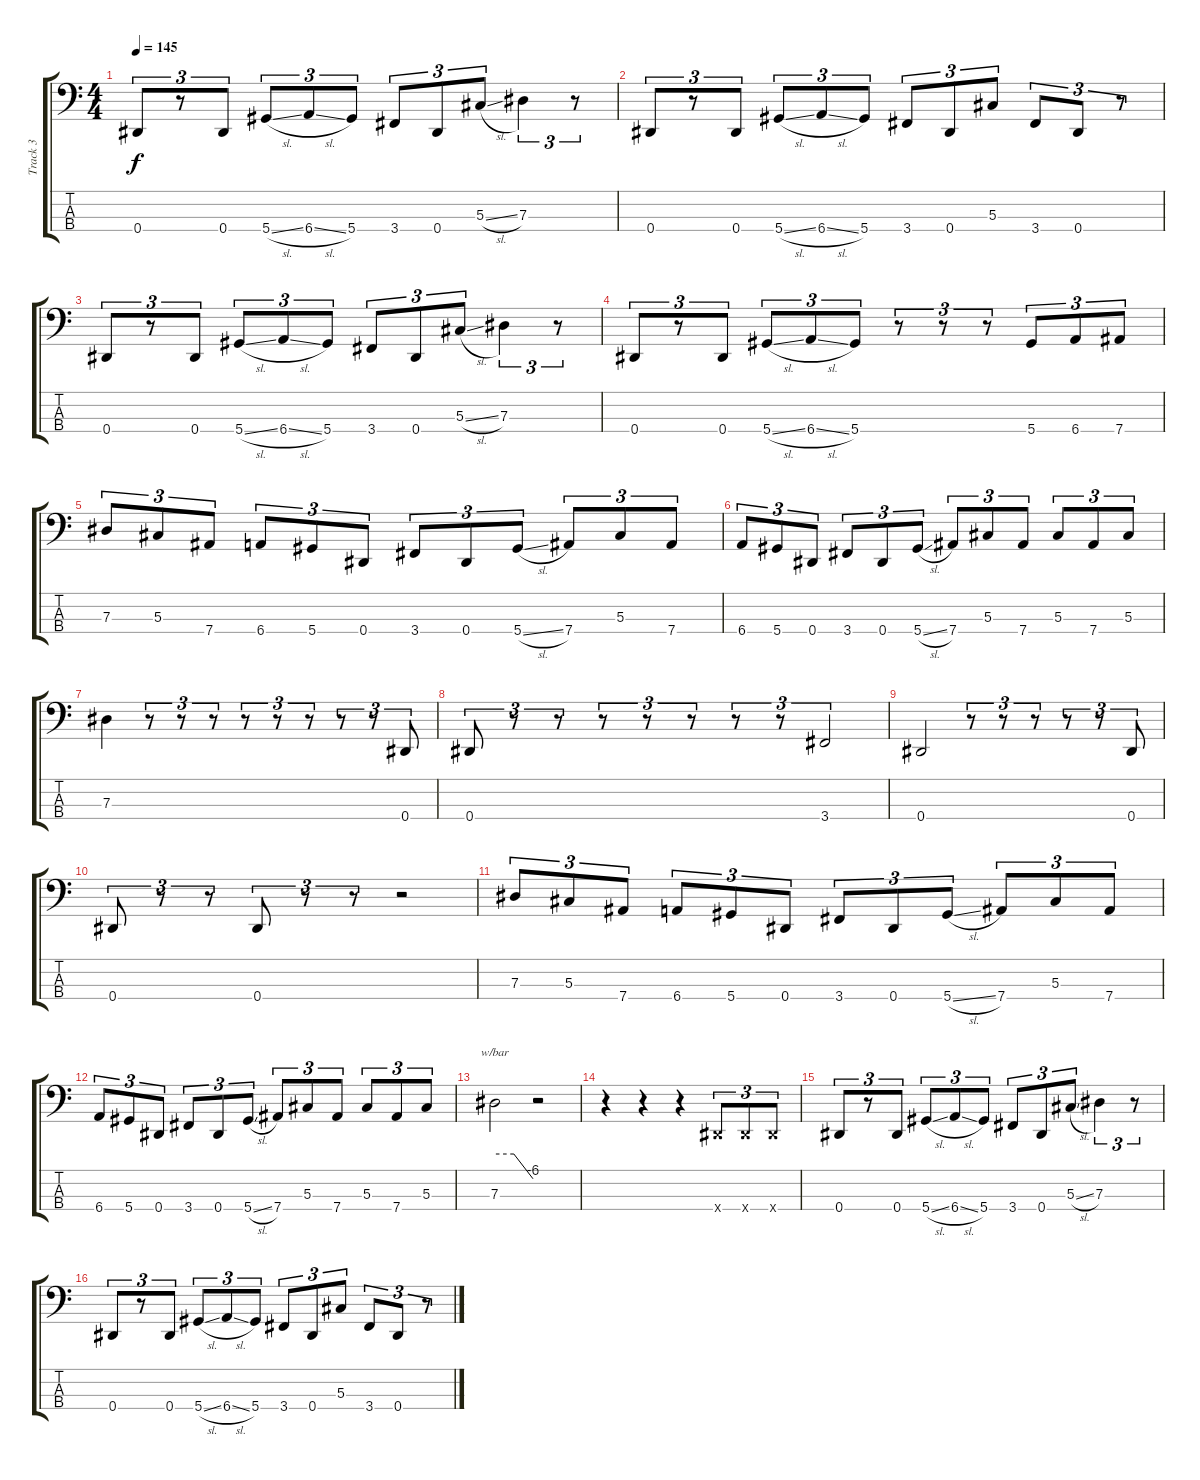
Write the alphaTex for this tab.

\track ("Track 3" "Track 3") {instrument electricbassfinger}
\staff {score tabs}
\tuning (Gb2 Db2 Ab1 Eb1) {hide}
\ts (4 4)
\tempo 145
\clef f4
\ks c
0.4.8{tu (3 2) dy f} r.8{tu (3 2)} 0.4.8{tu (3 2)} 5.4{sl}.8{tu (3 2)} 6.4{sl}.8{tu (3 2)} 5.4.8{tu (3 2)} 3.4.8{tu (3 2)} 0.4.8{tu (3 2)} 5.3{sl}.8{tu (3 2)} 7.3.4{tu (3 2)} r.8{tu (3 2)} |
0.4.8{tu (3 2)} r.8{tu (3 2)} 0.4.8{tu (3 2)} 5.4{sl}.8{tu (3 2)} 6.4{sl}.8{tu (3 2)} 5.4.8{tu (3 2)} 3.4.8{tu (3 2)} 0.4.8{tu (3 2)} 5.3.8{tu (3 2)} 3.4.8{tu (3 2)} 0.4.8{tu (3 2)} r.8{tu (3 2)} |
0.4.8{tu (3 2)} r.8{tu (3 2)} 0.4.8{tu (3 2)} 5.4{sl}.8{tu (3 2)} 6.4{sl}.8{tu (3 2)} 5.4.8{tu (3 2)} 3.4.8{tu (3 2)} 0.4.8{tu (3 2)} 5.3{sl}.8{tu (3 2)} 7.3.4{tu (3 2)} r.8{tu (3 2)} |
0.4.8{tu (3 2)} r.8{tu (3 2)} 0.4.8{tu (3 2)} 5.4{sl}.8{tu (3 2)} 6.4{sl}.8{tu (3 2)} 5.4.8{tu (3 2)} r.8{tu (3 2)} r.8{tu (3 2)} r.8{tu (3 2)} 5.4.8{tu (3 2)} 6.4.8{tu (3 2)} 7.4.8{tu (3 2)} |
7.3.8{tu (3 2)} 5.3.8{tu (3 2)} 7.4.8{tu (3 2)} 6.4.8{tu (3 2)} 5.4.8{tu (3 2)} 0.4.8{tu (3 2)} 3.4.8{tu (3 2)} 0.4.8{tu (3 2)} 5.4{sl}.8{tu (3 2)} 7.4.8{tu (3 2)} 5.3.8{tu (3 2)} 7.4.8{tu (3 2)} |
6.4.8{tu (3 2)} 5.4.8{tu (3 2)} 0.4.8{tu (3 2)} 3.4.8{tu (3 2)} 0.4.8{tu (3 2)} 5.4{sl}.8{tu (3 2)} 7.4.8{tu (3 2)} 5.3.8{tu (3 2)} 7.4.8{tu (3 2)} 5.3.8{tu (3 2)} 7.4.8{tu (3 2)} 5.3.8{tu (3 2)} |
7.3.4 r.8{tu (3 2)} r.8{tu (3 2)} r.8{tu (3 2)} r.8{tu (3 2)} r.8{tu (3 2)} r.8{tu (3 2)} r.8{tu (3 2)} r.8{tu (3 2)} 0.4.8{tu (3 2)} |
0.4.8{tu (3 2)} r.8{tu (3 2)} r.8{tu (3 2)} r.8{tu (3 2)} r.8{tu (3 2)} r.8{tu (3 2)} r.8{tu (3 2)} r.8{tu (3 2)} 3.4.2{tu (3 2)} |
0.4.2 r.8{tu (3 2)} r.8{tu (3 2)} r.8{tu (3 2)} r.8{tu (3 2)} r.8{tu (3 2)} 0.4.8{tu (3 2)} |
0.4.8{tu (3 2)} r.8{tu (3 2)} r.8{tu (3 2)} 0.4.8{tu (3 2)} r.8{tu (3 2)} r.8{tu (3 2)} r.2 |
7.3.8{tu (3 2)} 5.3.8{tu (3 2)} 7.4.8{tu (3 2)} 6.4.8{tu (3 2)} 5.4.8{tu (3 2)} 0.4.8{tu (3 2)} 3.4.8{tu (3 2)} 0.4.8{tu (3 2)} 5.4{sl}.8{tu (3 2)} 7.4.8{tu (3 2)} 5.3.8{tu (3 2)} 7.4.8{tu (3 2)} |
6.4.8{tu (3 2)} 5.4.8{tu (3 2)} 0.4.8{tu (3 2)} 3.4.8{tu (3 2)} 0.4.8{tu (3 2)} 5.4{sl}.8{tu (3 2)} 7.4.8{tu (3 2)} 5.3.8{tu (3 2)} 7.4.8{tu (3 2)} 5.3.8{tu (3 2)} 7.4.8{tu (3 2)} 5.3.8{tu (3 2)} |
7.3.2{tbe (custom default 0 0 30 0 60 -24)} r.2 |
r.4 r.4 r.4 0.4{x}.8{tu (3 2)} 0.4{x}.8{tu (3 2)} 0.4{x}.8{tu (3 2)} |
0.4.8{tu (3 2)} r.8{tu (3 2)} 0.4.8{tu (3 2)} 5.4{sl}.8{tu (3 2)} 6.4{sl}.8{tu (3 2)} 5.4.8{tu (3 2)} 3.4.8{tu (3 2)} 0.4.8{tu (3 2)} 5.3{sl}.8{tu (3 2)} 7.3.4{tu (3 2)} r.8{tu (3 2)} |
0.4.8{tu (3 2)} r.8{tu (3 2)} 0.4.8{tu (3 2)} 5.4{sl}.8{tu (3 2)} 6.4{sl}.8{tu (3 2)} 5.4.8{tu (3 2)} 3.4.8{tu (3 2)} 0.4.8{tu (3 2)} 5.3.8{tu (3 2)} 3.4.8{tu (3 2)} 0.4.8{tu (3 2)} r.8{tu (3 2)}
